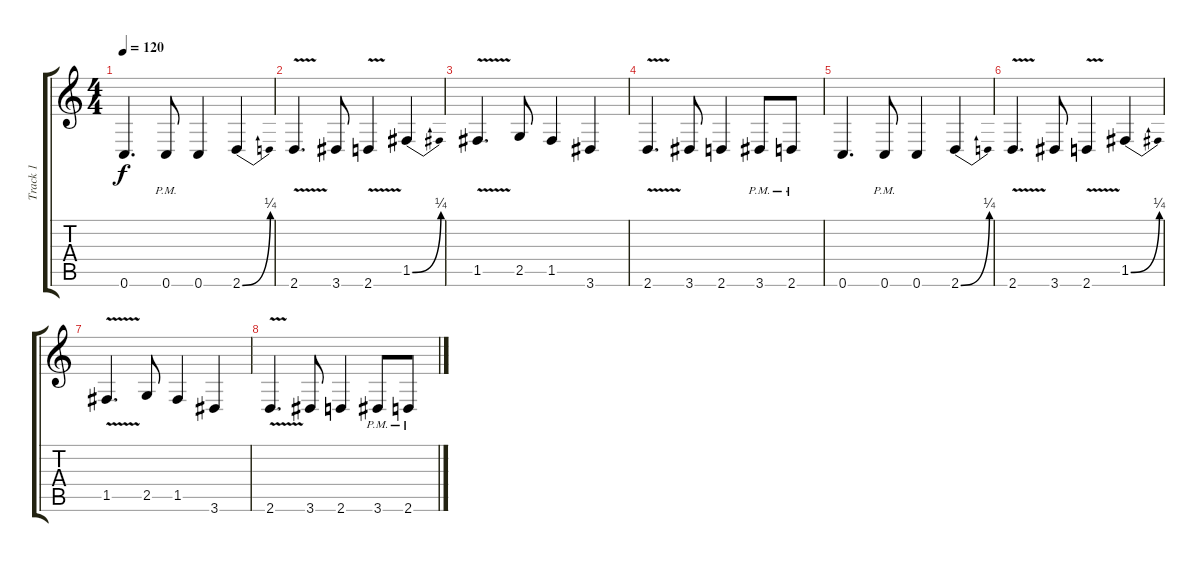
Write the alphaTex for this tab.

\track ("Track 1" "Track 1") {instrument distortionguitar}
\staff {score tabs}
\tuning (C4 G3 Eb3 Bb2 F2 C2) {hide}
\ts (4 4)
\tempo 120
\clef g2
\ks c
0.6.4{d dy f volume 10} 0.6{pm}.8 0.6.4 2.6{be (bend 0 0 60 1)}.4 |
2.6{v}.4{d} 3.6.8 2.6{v}.4 1.5{be (bend 0 0 60 1)}.4 |
1.5{v}.4{d} 2.5.8 1.5.4 3.6.4 |
2.6{v}.4{d} 3.6.8 2.6.4 3.6{pm}.8 2.6{pm}.8 |
0.6.4{d volume 0} 0.6{pm}.8 0.6.4 2.6{be (bend 0 0 60 1)}.4 |
2.6{v}.4{d} 3.6.8 2.6{v}.4 1.5{be (bend 0 0 60 1)}.4 |
1.5{v}.4{d} 2.5.8 1.5.4 3.6.4 |
2.6{v}.4{d} 3.6.8 2.6.4 3.6{pm}.8 2.6{pm}.8
